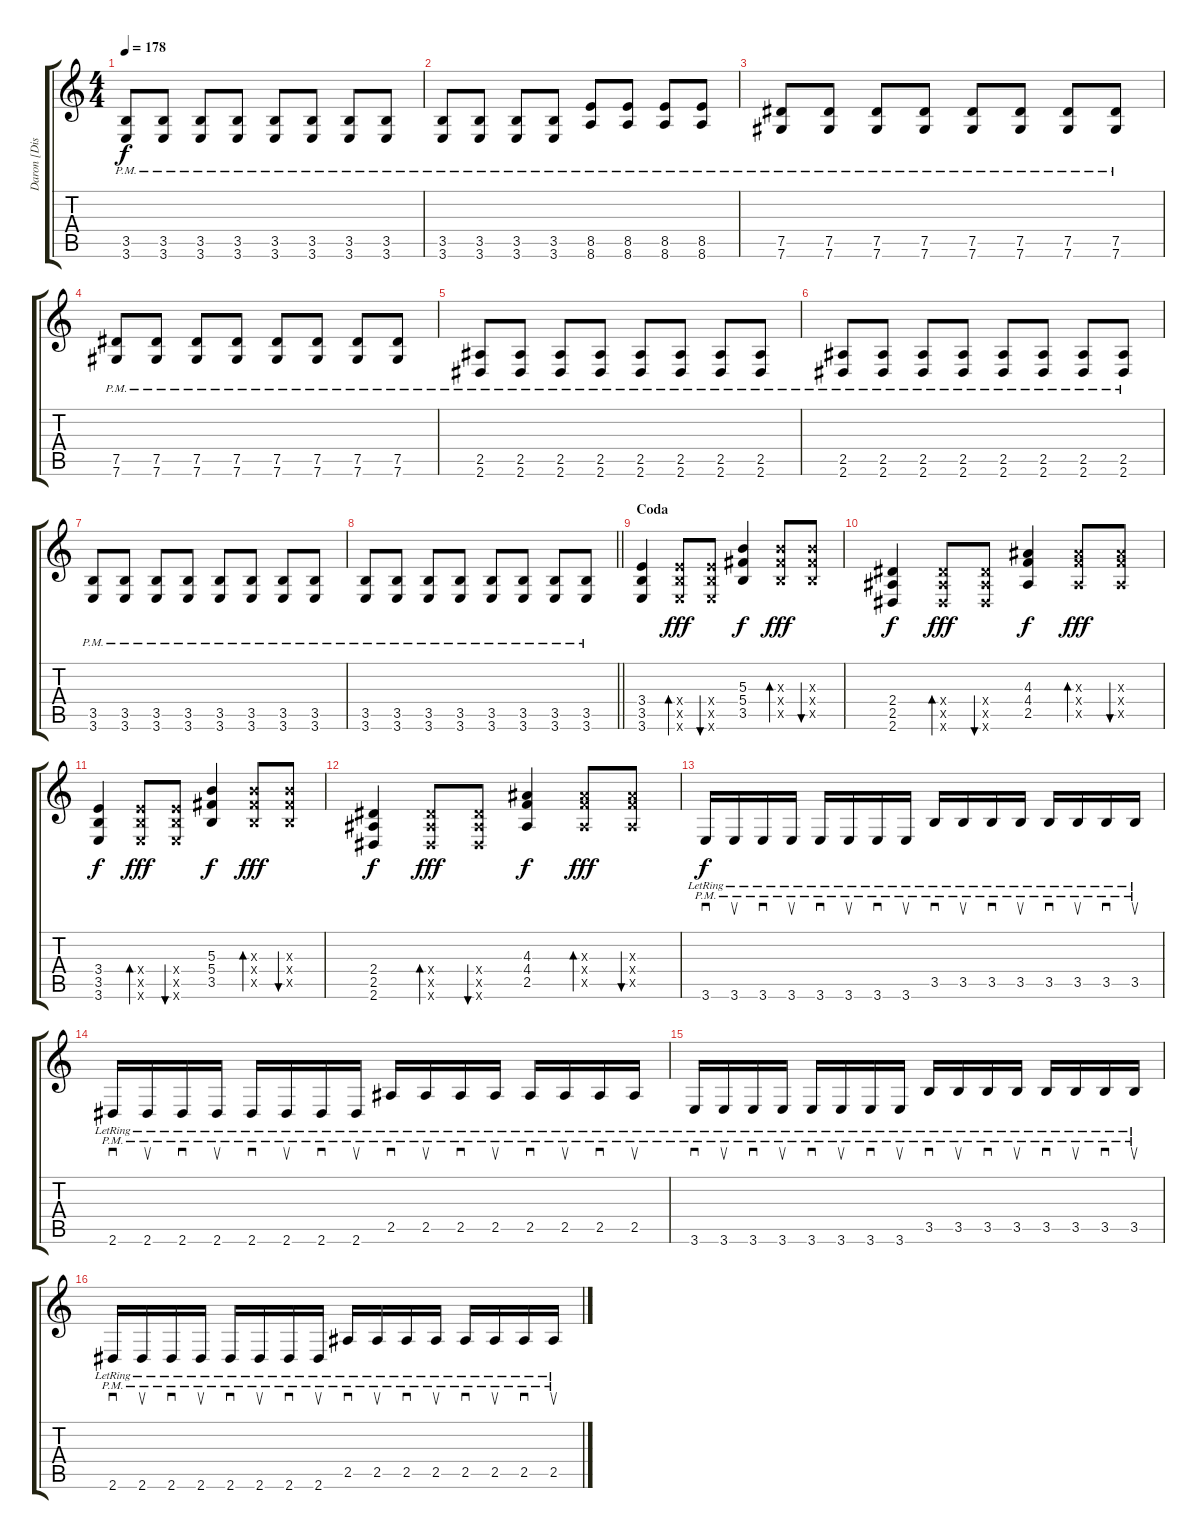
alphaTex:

\track ("Daron [Distortion Guitar]" "Daron [Dis") {instrument distortionguitar}
\staff {score tabs}
\tuning (Eb4 Bb3 Gb3 Db3 Ab2 Db2) {hide}
\ts (4 4)
\tempo 178
\clef g2
\ks c
(3.5{pm} 3.6{pm}).8{dy f} (3.5{pm} 3.6{pm}).8 (3.5{pm} 3.6{pm}).8 (3.5{pm} 3.6{pm}).8 (3.5{pm} 3.6{pm}).8 (3.5{pm} 3.6{pm}).8 (3.5{pm} 3.6{pm}).8 (3.5{pm} 3.6{pm}).8 |
(3.5{pm} 3.6{pm}).8 (3.5{pm} 3.6{pm}).8 (3.5{pm} 3.6{pm}).8 (3.5{pm} 3.6{pm}).8 (8.5{pm} 8.6{pm}).8 (8.5{pm} 8.6{pm}).8 (8.5{pm} 8.6{pm}).8 (8.5{pm} 8.6{pm}).8 |
(7.5{pm} 7.6{pm}).8 (7.5{pm} 7.6{pm}).8 (7.5{pm} 7.6{pm}).8 (7.5{pm} 7.6{pm}).8 (7.5{pm} 7.6{pm}).8 (7.5{pm} 7.6{pm}).8 (7.5{pm} 7.6{pm}).8 (7.5{pm} 7.6{pm}).8 |
(7.5{pm} 7.6{pm}).8 (7.5{pm} 7.6{pm}).8 (7.5{pm} 7.6{pm}).8 (7.5{pm} 7.6{pm}).8 (7.5{pm} 7.6{pm}).8 (7.5{pm} 7.6{pm}).8 (7.5{pm} 7.6{pm}).8 (7.5{pm} 7.6{pm}).8 |
(2.5{pm} 2.6{pm}).8 (2.5{pm} 2.6{pm}).8 (2.5{pm} 2.6{pm}).8 (2.5{pm} 2.6{pm}).8 (2.5{pm} 2.6{pm}).8 (2.5{pm} 2.6{pm}).8 (2.5{pm} 2.6{pm}).8 (2.5{pm} 2.6{pm}).8 |
(2.5{pm} 2.6{pm}).8 (2.5{pm} 2.6{pm}).8 (2.5{pm} 2.6{pm}).8 (2.5{pm} 2.6{pm}).8 (2.5{pm} 2.6{pm}).8 (2.5{pm} 2.6{pm}).8 (2.5{pm} 2.6{pm}).8 (2.5{pm} 2.6{pm}).8 |
(3.5{pm} 3.6{pm}).8 (3.5{pm} 3.6{pm}).8 (3.5{pm} 3.6{pm}).8 (3.5{pm} 3.6{pm}).8 (3.5{pm} 3.6{pm}).8 (3.5{pm} 3.6{pm}).8 (3.5{pm} 3.6{pm}).8 (3.5{pm} 3.6{pm}).8 |
\barLineRight lightlight
(3.5{pm} 3.6{pm}).8 (3.5{pm} 3.6{pm}).8 (3.5{pm} 3.6{pm}).8 (3.5{pm} 3.6{pm}).8 (3.5{pm} 3.6{pm}).8 (3.5{pm} 3.6{pm}).8 (3.5{pm} 3.6{pm}).8 (3.5{pm} 3.6{pm}).8 |
\section ("" "Coda")
(3.4 3.5 3.6).4 (3.4{x} 3.5{x} 3.6{x}).8{bd 240 dy fff} (3.4{x} 3.5{x} 3.6{x}).8{bu 240} (5.3 5.4 3.5).4{dy f} (5.3{x} 5.4{x} 3.5{x}).8{bd 240 dy fff} (5.3{x} 5.4{x} 3.5{x}).8{bu 240} |
(2.4 2.5 2.6).4{dy f} (2.4{x} 2.5{x} 2.6{x}).8{bd 240 dy fff} (2.4{x} 2.5{x} 2.6{x}).8{bu 240} (4.3 4.4 2.5).4{dy f} (4.3{x} 4.4{x} 2.5{x}).8{bd 240 dy fff} (4.3{x} 4.4{x} 2.5{x}).8{bu 240} |
(3.4 3.5 3.6).4{dy f} (3.4{x} 3.5{x} 3.6{x}).8{bd 240 dy fff} (3.4{x} 3.5{x} 3.6{x}).8{bu 240} (5.3 5.4 3.5).4{dy f} (5.3{x} 5.4{x} 3.5{x}).8{bd 240 dy fff} (5.3{x} 5.4{x} 3.5{x}).8{bu 240} |
(2.4 2.5 2.6).4{dy f} (2.4{x} 2.5{x} 2.6{x}).8{bd 240 dy fff} (2.4{x} 2.5{x} 2.6{x}).8{bu 240} (4.3 4.4 2.5).4{dy f} (4.3{x} 4.4{x} 2.5{x}).8{bd 240 dy fff} (4.3{x} 4.4{x} 2.5{x}).8{bu 240} |
3.6{pm lr}.16{sd dy f} 3.6{pm lr}.16{su} 3.6{pm lr}.16{sd} 3.6{pm lr}.16{su} 3.6{pm lr}.16{sd} 3.6{pm lr}.16{su} 3.6{pm lr}.16{sd} 3.6{pm lr}.16{su} 3.5{pm lr}.16{sd} 3.5{pm lr}.16{su} 3.5{pm lr}.16{sd} 3.5{pm lr}.16{su} 3.5{pm lr}.16{sd} 3.5{pm lr}.16{su} 3.5{pm lr}.16{sd} 3.5{pm lr}.16{su} |
2.6{pm lr}.16{sd} 2.6{pm lr}.16{su} 2.6{pm lr}.16{sd} 2.6{pm lr}.16{su} 2.6{pm lr}.16{sd} 2.6{pm lr}.16{su} 2.6{pm lr}.16{sd} 2.6{pm lr}.16{su} 2.5{pm lr}.16{sd} 2.5{pm lr}.16{su} 2.5{pm lr}.16{sd} 2.5{pm lr}.16{su} 2.5{pm lr}.16{sd} 2.5{pm lr}.16{su} 2.5{pm lr}.16{sd} 2.5{pm lr}.16{su} |
3.6{pm lr}.16{sd} 3.6{pm lr}.16{su} 3.6{pm lr}.16{sd} 3.6{pm lr}.16{su} 3.6{pm lr}.16{sd} 3.6{pm lr}.16{su} 3.6{pm lr}.16{sd} 3.6{pm lr}.16{su} 3.5{pm lr}.16{sd} 3.5{pm lr}.16{su} 3.5{pm lr}.16{sd} 3.5{pm lr}.16{su} 3.5{pm lr}.16{sd} 3.5{pm lr}.16{su} 3.5{pm lr}.16{sd} 3.5{pm lr}.16{su} |
2.6{pm lr}.16{sd} 2.6{pm lr}.16{su} 2.6{pm lr}.16{sd} 2.6{pm lr}.16{su} 2.6{pm lr}.16{sd} 2.6{pm lr}.16{su} 2.6{pm lr}.16{sd} 2.6{pm lr}.16{su} 2.5{pm lr}.16{sd} 2.5{pm lr}.16{su} 2.5{pm lr}.16{sd} 2.5{pm lr}.16{su} 2.5{pm lr}.16{sd} 2.5{pm lr}.16{su} 2.5{pm lr}.16{sd} 2.5{pm lr}.16{su}
